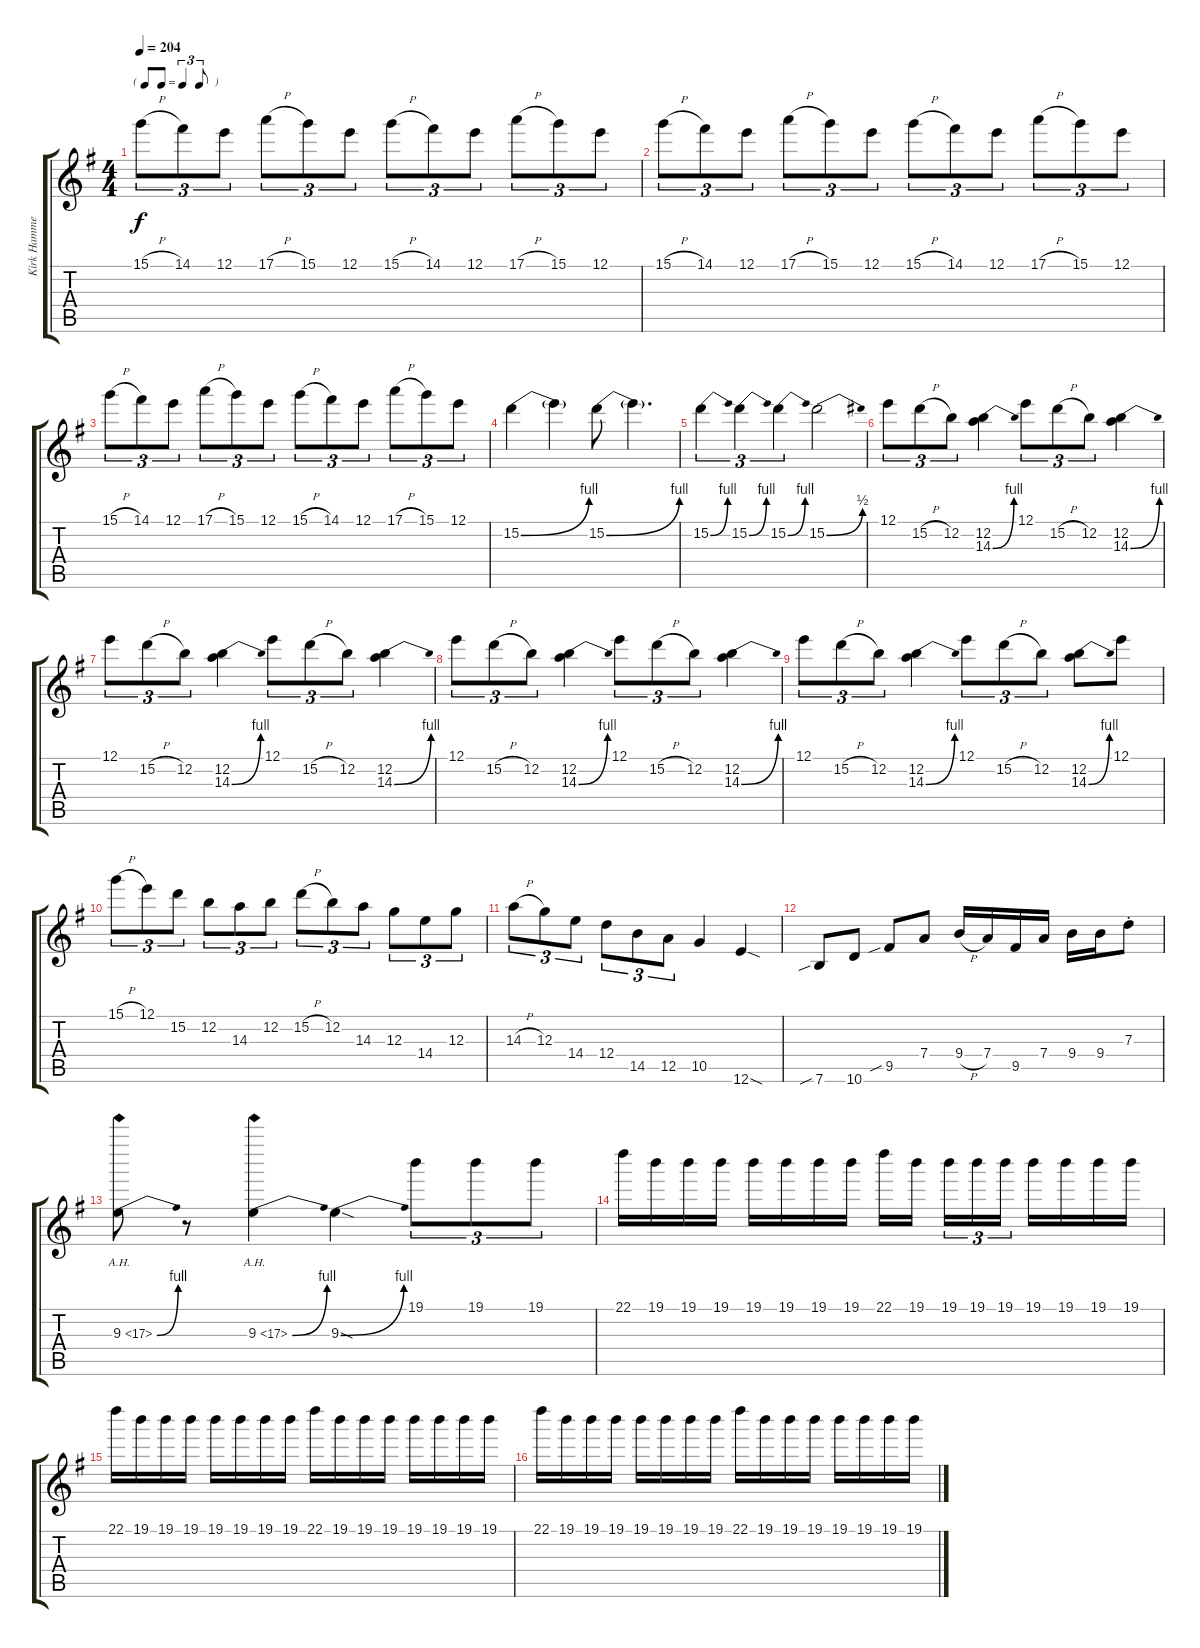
\track ("Kirk Hammet" "Kirk Hamme") {instrument distortionguitar}
\staff {score tabs}
\tuning (E4 B3 G3 D3 A2 E2) {hide}
\ts (4 4)
\tf triplet8th
\tempo 204
\clef g2
\ks eminor
15.1{h}.8{tu (3 2) dy f} 14.1.8{tu (3 2)} 12.1.8{tu (3 2)} 17.1{h}.8{tu (3 2)} 15.1.8{tu (3 2)} 12.1.8{tu (3 2)} 15.1{h}.8{tu (3 2)} 14.1.8{tu (3 2)} 12.1.8{tu (3 2)} 17.1{h}.8{tu (3 2)} 15.1.8{tu (3 2)} 12.1.8{tu (3 2)} |
15.1{h}.8{tu (3 2)} 14.1.8{tu (3 2)} 12.1.8{tu (3 2)} 17.1{h}.8{tu (3 2)} 15.1.8{tu (3 2)} 12.1.8{tu (3 2)} 15.1{h}.8{tu (3 2)} 14.1.8{tu (3 2)} 12.1.8{tu (3 2)} 17.1{h}.8{tu (3 2)} 15.1.8{tu (3 2)} 12.1.8{tu (3 2)} |
15.1{h}.8{tu (3 2)} 14.1.8{tu (3 2)} 12.1.8{tu (3 2)} 17.1{h}.8{tu (3 2)} 15.1.8{tu (3 2)} 12.1.8{tu (3 2)} 15.1{h}.8{tu (3 2)} 14.1.8{tu (3 2)} 12.1.8{tu (3 2)} 17.1{h}.8{tu (3 2)} 15.1.8{tu (3 2)} 12.1.8{tu (3 2)} |
15.2{be (bend 0 0 60 4)}.4 15.2{t}.4 15.2{be (bend 0 0 60 4)}.8 15.2{t}.4{d} |
15.2{be (bend 0 0 60 4)}.4{tu (3 2)} 15.2{be (bend 0 0 60 4)}.4{tu (3 2)} 15.2{be (bend 0 0 60 4)}.4{tu (3 2)} 15.2{be (bend 0 0 60 2)}.2 |
12.1.8{tu (3 2)} 15.2{h}.8{tu (3 2)} 12.2.8{tu (3 2)} (12.2 14.3{be (bend 0 0 60 4)}).4 12.1.8{tu (3 2)} 15.2{h}.8{tu (3 2)} 12.2.8{tu (3 2)} (12.2 14.3{be (bend 0 0 60 4)}).4 |
12.1.8{tu (3 2)} 15.2{h}.8{tu (3 2)} 12.2.8{tu (3 2)} (12.2 14.3{be (bend 0 0 60 4)}).4 12.1.8{tu (3 2)} 15.2{h}.8{tu (3 2)} 12.2.8{tu (3 2)} (12.2 14.3{be (bend 0 0 60 4)}).4 |
12.1.8{tu (3 2)} 15.2{h}.8{tu (3 2)} 12.2.8{tu (3 2)} (12.2 14.3{be (bend 0 0 60 4)}).4 12.1.8{tu (3 2)} 15.2{h}.8{tu (3 2)} 12.2.8{tu (3 2)} (12.2 14.3{be (bend 0 0 60 4)}).4 |
12.1.8{tu (3 2)} 15.2{h}.8{tu (3 2)} 12.2.8{tu (3 2)} (12.2 14.3{be (bend 0 0 60 4)}).4 12.1.8{tu (3 2)} 15.2{h}.8{tu (3 2)} 12.2.8{tu (3 2)} (12.2 14.3{be (bend 0 0 60 4)}).8 12.1.8 |
15.1{h}.8{tu (3 2)} 12.1.8{tu (3 2)} 15.2.8{tu (3 2)} 12.2.8{tu (3 2)} 14.3.8{tu (3 2)} 12.2.8{tu (3 2)} 15.2{h}.8{tu (3 2)} 12.2.8{tu (3 2)} 14.3.8{tu (3 2)} 12.3.8{tu (3 2)} 14.4.8{tu (3 2)} 12.3.8{tu (3 2)} |
14.3{h}.8{tu (3 2)} 12.3.8{tu (3 2)} 14.4.8{tu (3 2)} 12.4.8{tu (3 2)} 14.5.8{tu (3 2)} 12.5.8{tu (3 2)} 10.5.4 12.6{sod}.4 |
7.6{sib}.8 10.6.8 9.5{sib}.8 7.4.8 9.4{h}.16 7.4.16 9.5.16 7.4.16 9.4.16 9.4.16 7.3{st}.8 |
9.3{be (bend 0 0 60 4) ah 8}.8 r.8 9.3{be (bend 0 0 60 4) ah 8}.4 9.3{be (bend 0 0 60 4) sod}.4 19.1.8{tu (3 2)} 19.1.8{tu (3 2)} 19.1.8{tu (3 2)} |
22.1.16 19.1.16 19.1.16 19.1.16 19.1.16 19.1.16 19.1.16 19.1.16 22.1.16 19.1.16{beam splitsecondary} 19.1.16{tu (3 2)} 19.1.16{tu (3 2)} 19.1.16{tu (3 2)} 19.1.16 19.1.16 19.1.16 19.1.16 |
22.1.16 19.1.16 19.1.16 19.1.16 19.1.16 19.1.16 19.1.16 19.1.16 22.1.16 19.1.16 19.1.16 19.1.16 19.1.16 19.1.16 19.1.16 19.1.16 |
22.1.16 19.1.16 19.1.16 19.1.16 19.1.16 19.1.16 19.1.16 19.1.16 22.1.16 19.1.16 19.1.16 19.1.16 19.1.16 19.1.16 19.1.16 19.1.16
